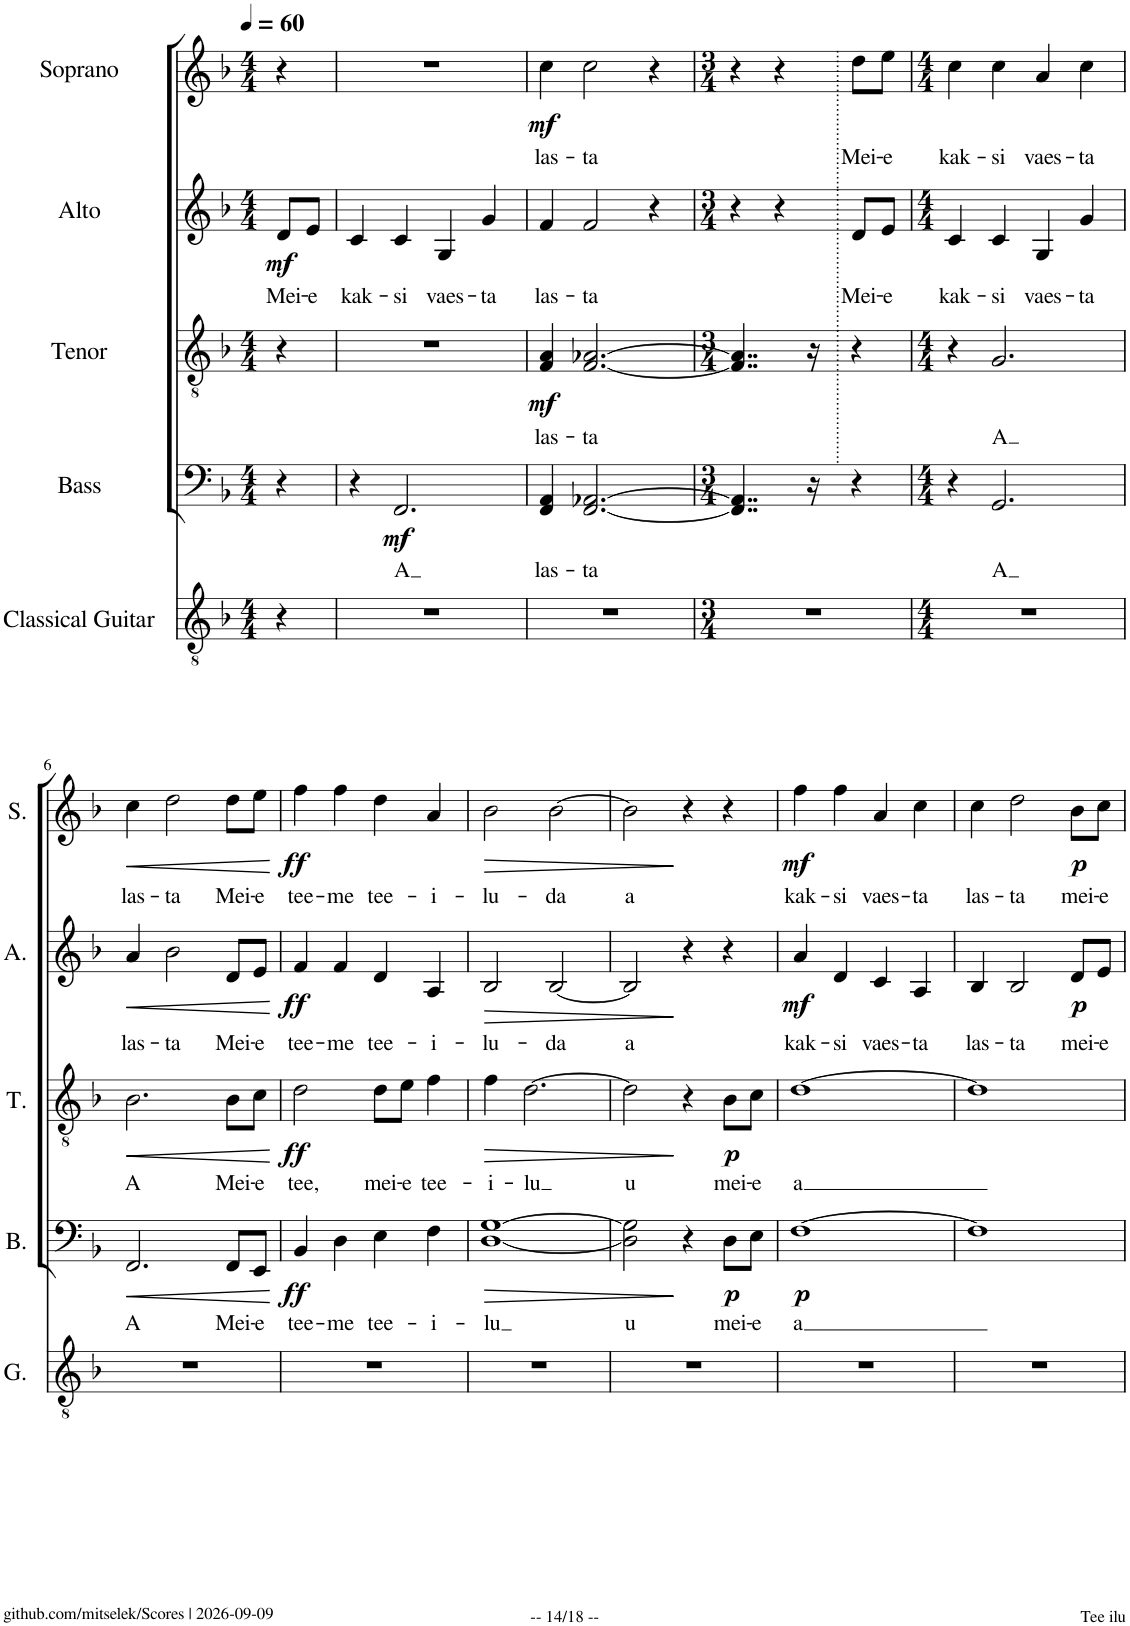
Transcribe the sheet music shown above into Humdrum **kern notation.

**kern	**kern	**text	**dynam	**kern	**text	**dynam	**kern	**text	**dynam	**kern	**text	**dynam
*part5	*part4	*part4	*part4	*part3	*part3	*part3	*part2	*part2	*part2	*part1	*part1	*part1
*staff5	*staff4	*staff4	*staff4	*staff3	*staff3	*staff3	*staff2	*staff2	*staff2	*staff1	*staff1	*staff1
*I"Classical Guitar	*I"Bass	*	*	*I"Tenor	*	*	*I"Alto	*	*	*I"Soprano	*	*
*I'G.	*I'B.	*	*	*I'T.	*	*	*I'A.	*	*	*I'S.	*	*
!!LO:PB:g=z
*clefGv2	*clefF4	*	*	*clefGv2	*	*	*clefG2	*	*	*clefG2	*	*
*k[b-]	*k[b-]	*	*	*k[b-]	*	*	*k[b-]	*	*	*k[b-]	*	*
*M4/4	*M4/4	*	*	*M4/4	*	*	*M4/4	*	*	*M4/4	*	*
*MM60	*MM60	*	*	*MM60	*	*	*MM60	*	*	*MM60	*	*
=1	=1	=1	=1	=1	=1	=1	=1	=1	=1	=1	=1	=1
!	!	!	!	!	!	!	!	!LO:LY:b	!LO:DY:b	!	!	!
4r	4r	.	.	4r	.	.	8d/L	Mei-	mf	4r	.	.
!	!	!	!	!	!	!	!	!LO:LY:b	!	!	!	!
.	.	.	.	.	.	.	8e/J	-e	.	.	.	.
=2	=2	=2	=2	=2	=2	=2	=2	=2	=2	=2	=2	=2
!	!	!	!	!	!	!	!	!LO:LY:b	!	!	!	!
1r	4r	.	.	1r	.	.	4c/	kak-	.	1r	.	.
!	!	!LO:LY:b	!LO:DY:b	!	!	!	!	!LO:LY:b	!	!	!	!
.	2.FF/	A	mf	.	.	.	4c/	-si	.	.	.	.
!	!	!	!	!	!	!	!	!LO:LY:b	!	!	!	!
.	.	.	.	.	.	.	4G/	vaes-	.	.	.	.
!	!	!	!	!	!	!	!	!LO:LY:b	!	!	!	!
.	.	.	.	.	.	.	4g/	-ta	.	.	.	.
=3	=3	=3	=3	=3	=3	=3	=3	=3	=3	=3	=3	=3
!	!	!LO:LY:b	!	!	!LO:LY:b	!LO:DY:b	!	!LO:LY:b	!	!	!LO:LY:b	!LO:DY:b
1r	4FF/ 4AA/	las-	.	4F/ 4A/	las-	mf	4f/	las-	.	4cc\	las-	mf
!	!	!LO:LY:b	!	!	!LO:LY:b	!	!	!LO:LY:b	!	!	!LO:LY:b	!
.	[2.FF/ [2.AA-X/	-ta	.	[2.F/ [2.A-X/	-ta	.	2f/	-ta	.	2cc\	-ta	.
.	.	.	.	.	.	.	4r	.	.	4r	.	.
=4	=4	=4	=4	=4	=4	=4	=4	=4	=4	=4	=4	=4
*M3/4	*M3/4	*	*	*M3/4	*	*	*M3/4	*	*	*M3/4	*	*
2.r	4..FF/] 4..AA-/]	.	.	4..F/] 4..A-/]	.	.	4r	.	.	4r	.	.
.	.	.	.	.	.	.	4r	.	.	4r	.	.
.	16r	.	.	16r	.	.	.	.	.	.	.	.
!	!	!	!	!	!	!	!	!LO:LY:b	!	!	!LO:LY:b	!
.	4r	.	.	4r	.	.	8d/L	Mei-	.	8dd\L	Mei-	.
!	!	!	!	!	!	!	!	!LO:LY:b	!	!	!LO:LY:b	!
.	.	.	.	.	.	.	8e/J	-e	.	8ee\J	-e	.
=5	=5	=5	=5	=5	=5	=5	=5	=5	=5	=5	=5	=5
*M4/4	*M4/4	*	*	*M4/4	*	*	*M4/4	*	*	*M4/4	*	*
!	!	!	!	!	!	!	!	!LO:LY:b	!	!	!LO:LY:b	!
1r	4r	.	.	4r	.	.	4c/	kak-	.	4cc\	kak-	.
!	!	!LO:LY:b	!	!	!LO:LY:b	!	!	!LO:LY:b	!	!	!LO:LY:b	!
.	2.GG/	A	.	2.G/	A	.	4c/	-si	.	4cc\	-si	.
!	!	!	!	!	!	!	!	!LO:LY:b	!	!	!LO:LY:b	!
.	.	.	.	.	.	.	4G/	vaes-	.	4a/	vaes-	.
!	!	!	!	!	!	!	!	!LO:LY:b	!	!	!LO:LY:b	!
.	.	.	.	.	.	.	4g/	-ta	.	4cc\	-ta	.
!!LO:LB:g=z
=6	=6	=6	=6	=6	=6	=6	=6	=6	=6	=6	=6	=6
*k[b-]	*k[b-]	*	*	*k[b-]	*	*	*k[b-]	*	*	*k[b-]	*	*
!	!	!LO:LY:b	!LO:HP:b	!	!LO:LY:b	!LO:HP:b	!	!LO:LY:b	!LO:HP:b	!	!LO:LY:b	!LO:HP:b
1r	2.FF/	A	<	2.B-\	A	<	4a/	las-	<	4cc\	las-	<
!	!	!	!	!	!	!	!	!LO:LY:b	!	!	!LO:LY:b	!
.	.	.	.	.	.	.	2b-\	-ta	.	2dd\	-ta	.
!	!	!LO:LY:b	!	!	!LO:LY:b	!	!	!LO:LY:b	!	!	!LO:LY:b	!
.	8FF/L	Mei-	.	8B-\L	Mei-	.	8d/L	Mei-	.	8dd\L	Mei-	.
!	!	!LO:LY:b	!	!	!LO:LY:b	!	!	!LO:LY:b	!	!	!LO:LY:b	!
.	8EE/J	-e	.	8c\J	-e	.	8e/J	-e	.	8ee\J	-e	.
.	.	.	[	.	.	[	.	.	[	.	.	[
=7	=7	=7	=7	=7	=7	=7	=7	=7	=7	=7	=7	=7
!	!	!LO:LY:b	!LO:DY:b	!	!LO:LY:b	!LO:DY:b	!	!LO:LY:b	!LO:DY:b	!	!LO:LY:b	!LO:DY:b
1r	4BB-/	tee-	ff	2d\	tee,	ff	4f/	tee-	ff	4ff\	tee-	ff
!	!	!LO:LY:b	!	!	!	!	!	!LO:LY:b	!	!	!LO:LY:b	!
.	4D\	-me	.	.	.	.	4f/	-me	.	4ff\	-me	.
!	!	!LO:LY:b	!	!	!LO:LY:b	!	!	!LO:LY:b	!	!	!LO:LY:b	!
.	4E\	tee-	.	8d\L	mei-	.	4d/	tee-	.	4dd\	tee-	.
!	!	!	!	!	!LO:LY:b	!	!	!	!	!	!	!
.	.	.	.	8e\J	-e	.	.	.	.	.	.	.
!	!	!LO:LY:b	!	!	!LO:LY:b	!	!	!LO:LY:b	!	!	!LO:LY:b	!
.	4F\	-i-	.	4f\	tee-	.	4A/	-i-	.	4a/	-i-	.
=8	=8	=8	=8	=8	=8	=8	=8	=8	=8	=8	=8	=8
!	!	!LO:LY:b	!LO:HP:b	!	!LO:LY:b	!LO:HP:b	!	!LO:LY:b	!LO:HP:b	!	!LO:LY:b	!LO:HP:b
1r	[1D [1G	-lu	>	4f\	-i-	>	2B-/	-lu-	>	2b-\	-lu-	>
!	!	!	!	!	!LO:LY:b	!	!	!	!	!	!	!
.	.	.	.	[2.d\	-lu	.	.	.	.	.	.	.
!	!	!	!	!	!	!	!	!LO:LY:b	!	!	!LO:LY:b	!
.	.	.	.	.	.	.	[2B-/	-da	.	[2b-\	-da	.
=9	=9	=9	=9	=9	=9	=9	=9	=9	=9	=9	=9	=9
!	!	!LO:LY:b	!	!	!LO:LY:b	!	!	!LO:LY:b	!	!	!LO:LY:b	!
1r	2D\] 2G\]	u	.	2d\]	u	.	2B-/]	a	.	2b-\]	a	.
.	4r	.	]	4r	.	]	4r	.	]	4r	.	]
!	!	!LO:LY:b	!LO:DY:b	!	!LO:LY:b	!LO:DY:b	!	!	!	!	!	!
.	8D\L	mei-	p	8B-\L	mei-	p	4r	.	.	4r	.	.
!	!	!LO:LY:b	!	!	!LO:LY:b	!	!	!	!	!	!	!
.	8E\J	-e	.	8c\J	-e	.	.	.	.	.	.	.
=10	=10	=10	=10	=10	=10	=10	=10	=10	=10	=10	=10	=10
!	!	!LO:LY:b	!LO:DY:b	!	!LO:LY:b	!	!	!LO:LY:b	!LO:DY:b	!	!LO:LY:b	!LO:DY:b
1r	[1F	a	p	[1d	a	.	4a/	kak-	mf	4ff\	kak-	mf
!	!	!	!	!	!	!	!	!LO:LY:b	!	!	!LO:LY:b	!
.	.	.	.	.	.	.	4d/	-si	.	4ff\	-si	.
!	!	!	!	!	!	!	!	!LO:LY:b	!	!	!LO:LY:b	!
.	.	.	.	.	.	.	4c/	vaes-	.	4a/	vaes-	.
!	!	!	!	!	!	!	!	!LO:LY:b	!	!	!LO:LY:b	!
.	.	.	.	.	.	.	4A/	-ta	.	4cc\	-ta	.
=11	=11	=11	=11	=11	=11	=11	=11	=11	=11	=11	=11	=11
!	!	!	!	!	!	!	!	!LO:LY:b	!	!	!LO:LY:b	!
1r	1F]	.	.	1d]	.	.	4B-/	las-	.	4cc\	las-	.
!	!	!	!	!	!	!	!	!LO:LY:b	!	!	!LO:LY:b	!
.	.	.	.	.	.	.	2B-/	-ta	.	2dd\	-ta	.
!	!	!	!	!	!	!	!	!LO:LY:b	!LO:DY:b	!	!LO:LY:b	!LO:DY:b
.	.	.	.	.	.	.	8d/L	mei-	p	8b-\L	mei-	p
!	!	!	!	!	!	!	!	!LO:LY:b	!	!	!LO:LY:b	!
.	.	.	.	.	.	.	8e/J	-e	.	8cc\J	-e	.
=	=	=	=	=	=	=	=	=	=	=	=	=
*-	*-	*-	*-	*-	*-	*-	*-	*-	*-	*-	*-	*-
